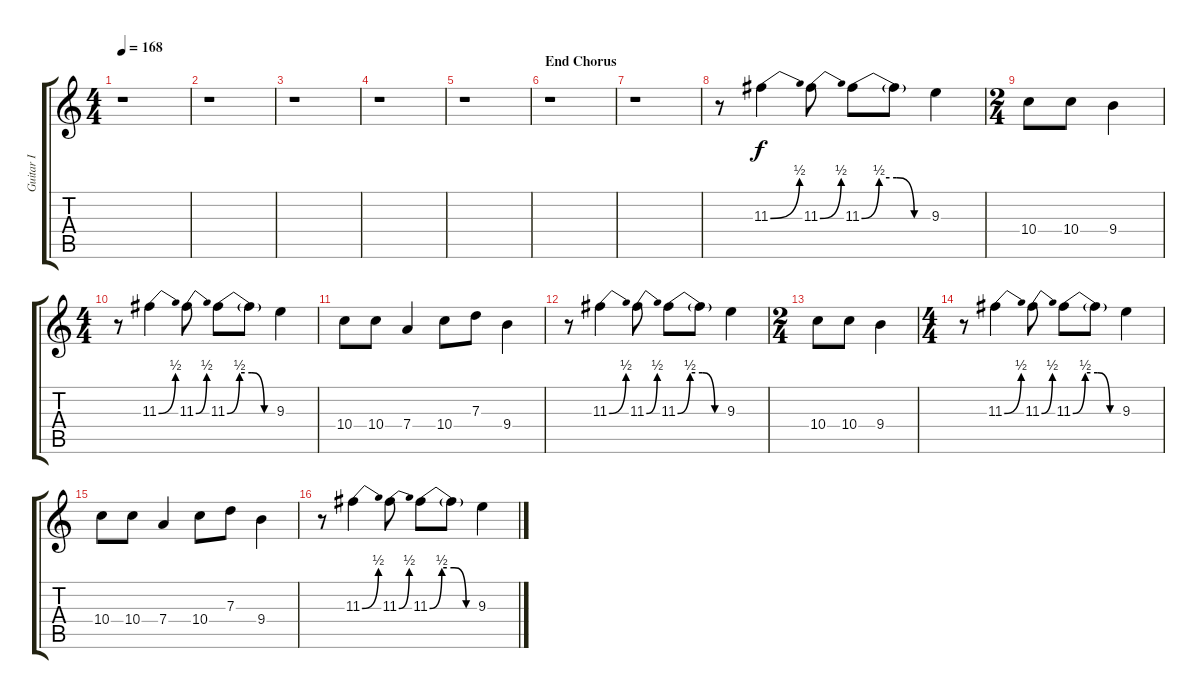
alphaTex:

\track ("Guitar I" "Guitar I") {instrument distortionguitar}
\staff {score tabs}
\tuning (E4 B3 G3 D3 A2 E2) {hide}
\ts (4 4)
\tempo 168
\clef g2
\ks c
r.1{dy f} |
r.1 |
r.1 |
r.1 |
r.1 |
\section ("" "End Chorus")
r.1 |
r.1 |
r.8 11.3{be (bend 0 0 60 2)}.4 11.3{be (bend 0 0 60 2)}.8 11.3{be (custom 0 0 15 2 30 2 45 0 60 0)}.8 11.3{t}.8 9.3.4 |
\ts (2 4)
10.4.8 10.4.8 9.4.4 |
\ts (4 4)
r.8 11.3{be (bend 0 0 60 2)}.4 11.3{be (bend 0 0 60 2)}.8 11.3{be (custom 0 0 15 2 30 2 45 0 60 0)}.8 11.3{t}.8 9.3.4 |
10.4.8 10.4.8 7.4.4 10.4.8 7.3.8 9.4.4 |
r.8 11.3{be (bend 0 0 60 2)}.4 11.3{be (bend 0 0 60 2)}.8 11.3{be (custom 0 0 15 2 30 2 45 0 60 0)}.8 11.3{t}.8 9.3.4 |
\ts (2 4)
10.4.8 10.4.8 9.4.4 |
\ts (4 4)
r.8 11.3{be (bend 0 0 60 2)}.4 11.3{be (bend 0 0 60 2)}.8 11.3{be (custom 0 0 15 2 30 2 45 0 60 0)}.8 11.3{t}.8 9.3.4 |
10.4.8 10.4.8 7.4.4 10.4.8 7.3.8 9.4.4 |
r.8 11.3{be (bend 0 0 60 2)}.4 11.3{be (bend 0 0 60 2)}.8 11.3{be (custom 0 0 15 2 30 2 45 0 60 0)}.8 11.3{t}.8 9.3.4
